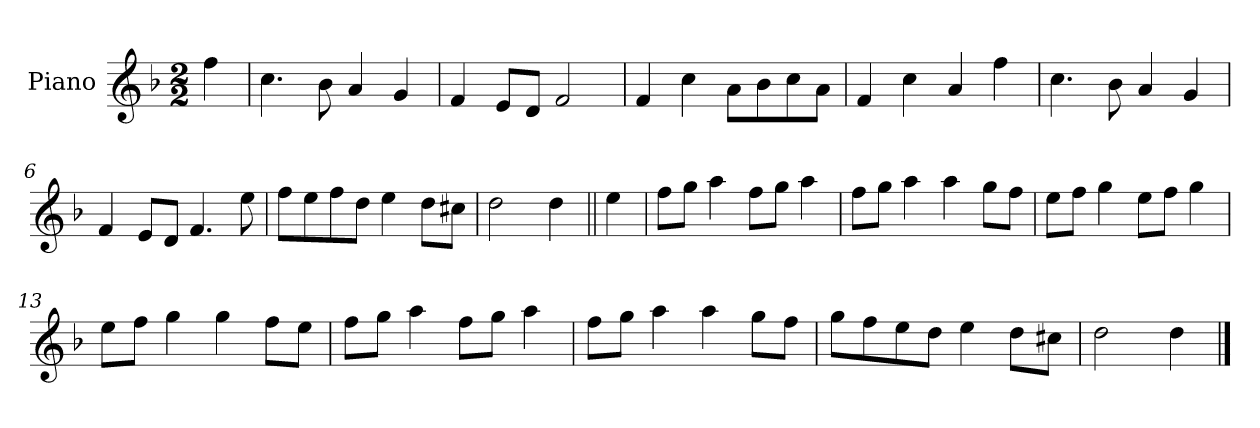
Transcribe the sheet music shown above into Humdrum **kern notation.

**kern
*part1
*staff1
*I"Piano
*I'Pno.
*clefG2
*k[b-]
*M2/2
=
4ff\
=1
4.cc\
8b-\
4a/
4g/
=2
4f/
8e/L
8d/J
2f/
=3
4f/
4cc\
8a\L
8b-\
8cc\
8a\J
=4
4f/
4cc\
4a/
4ff\
=5
4.cc\
8b-\
4a/
4g/
=6
4f/
8e/L
8d/J
4.f/
8ee\
=7
8ff\L
8ee\
8ff\
8dd\J
4ee\
8dd\L
8cc#X\J
!!LO:LB:g=z
=8
2dd\
4dd\
=9||
4ee\
=10
8ff\L
8gg\J
4aa\
8ff\L
8gg\J
4aa\
=11
8ff\L
8gg\J
4aa\
4aa\
8gg\L
8ff\J
=12
8ee\L
8ff\J
4gg\
8ee\L
8ff\J
4gg\
=13
8ee\L
8ff\J
4gg\
4gg\
8ff\L
8ee\J
=14
8ff\L
8gg\J
4aa\
8ff\L
8gg\J
4aa\
!!LO:LB:g=z
=15
8ff\L
8gg\J
4aa\
4aa\
8gg\L
8ff\J
=16
8gg\L
8ff\
8ee\
8dd\J
4ee\
8dd\L
8cc#X\J
=17
2dd\
4dd\
==
*-
